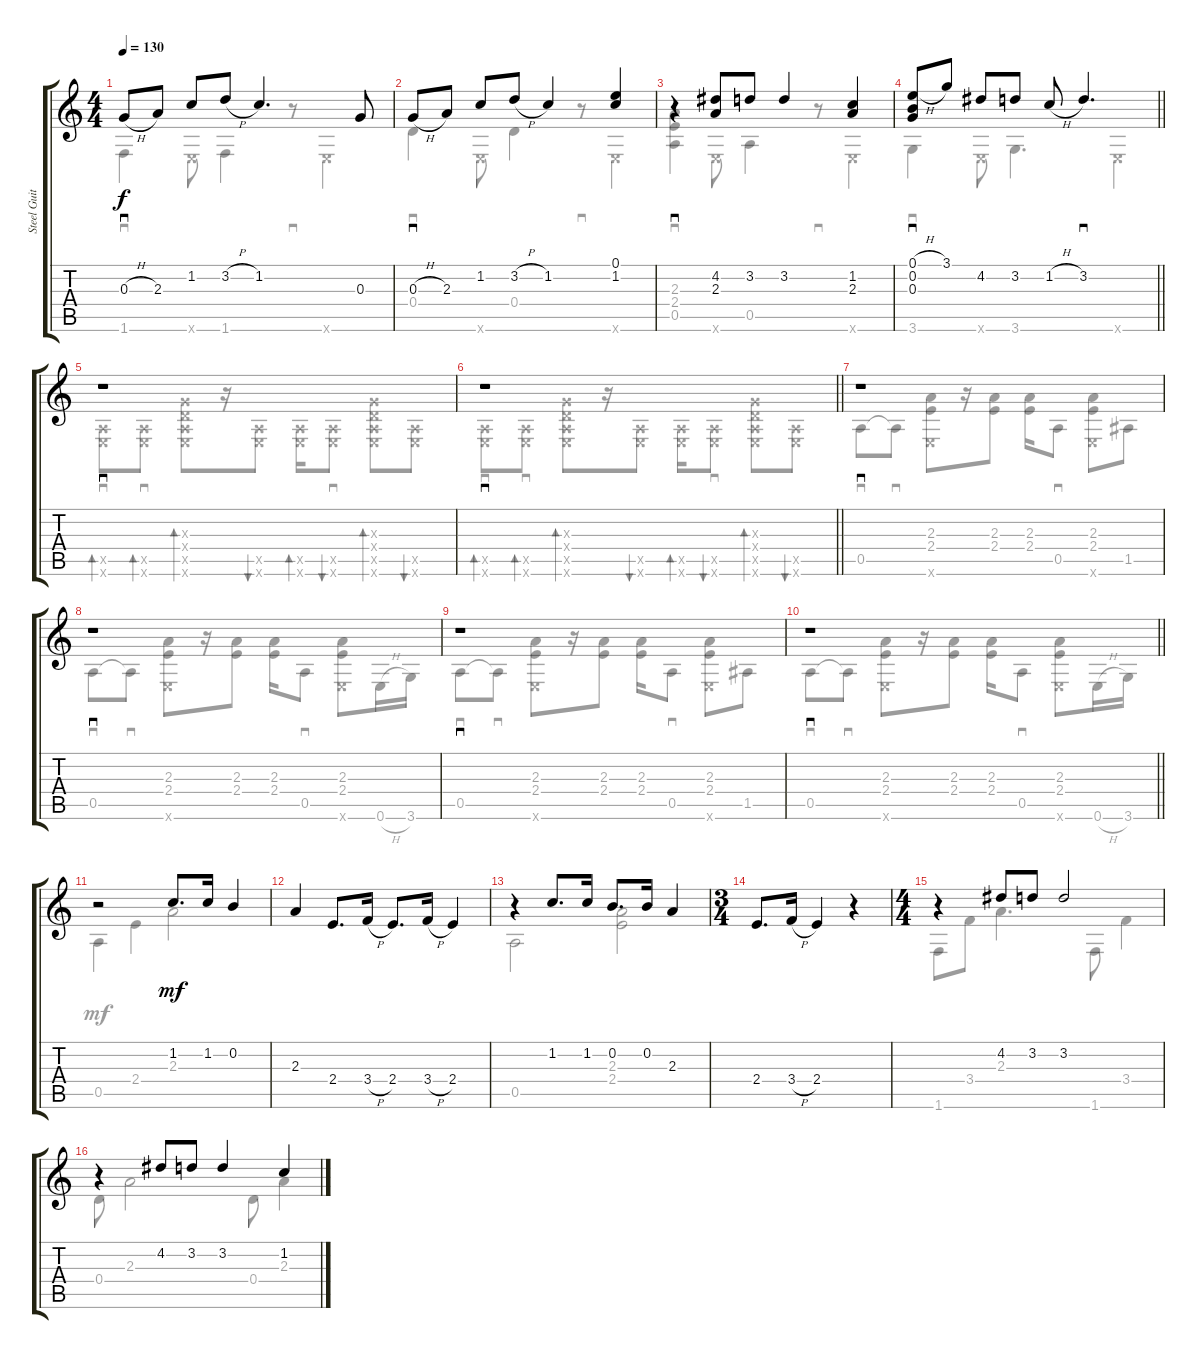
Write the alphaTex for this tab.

\track ("Steel Guitar" "Steel Guit") {instrument acousticguitarsteel}
\staff {score tabs}
\tuning (E4 B3 G3 D3 A2 E2) {hide}
\voice
\ts (4 4)
\tempo 130
\clef g2
\ks c
0.3{h}.8{sd dy f} 2.3.8 1.2.8 3.2{h}.8 1.2.4{d} 0.3.8 |
0.3{h}.8{sd} 2.3.8 1.2.8 3.2{h}.8 1.2.4 (0.1 1.2).4 |
r.4{sd} (4.2 2.3).8 3.2.8 3.2.4 (1.2 2.3).4 |
\barLineRight lightlight
(0.1{h} 0.2 0.3).8{sd} 3.1.8 4.2.8 3.2.8 1.2{h}.8 3.2.4{d sd} |
r.1{sd} |
\barLineRight lightlight
r.1{sd} |
r.1{sd} |
r.1{sd} |
r.1{sd} |
\barLineRight lightlight
r.1{sd} |
r.2 1.2.8{d dy mf} 1.2.16 0.2.4 |
2.3.4 2.4.8{d} 3.4{h}.16 2.4.8{d} 3.4{h}.16 2.4.4 |
r.4 1.2.8{d} 1.2.16 0.2.8{d} 0.2.16 2.3.4 |
\ts (3 4)
2.4.8{d} 3.4{h}.16 2.4.4 r.4 |
\ts (4 4)
r.4 4.2.8 3.2.8 3.2.2 |
r.4 4.2.8 3.2.8 3.2.4 1.2.4
\voice
\clef g2
\ottava regular
\simile none
\ks c
1.6.4{sd dy f} 0.6{x}.8 1.6.4 r.8{sd} 0.6{x}.4 |
0.4.4{sd} 0.6{x}.8 0.4.4 r.8{sd} 0.6{x}.4 |
(2.3 2.4 0.5).4{sd} 0.6{x}.8 0.5.4 r.8{sd} 0.6{x}.4 |
\barLineRight lightlight
3.6.4{sd} 0.6{x}.8 3.6.4{d} 0.6{x}.4 |
(0.5{x} 0.6{x}).8{sd bd 30} (0.5{x} 0.6{x}).8{sd bd 30} (0.3{x} 0.4{x} 0.5{x} 0.6{x}).8{bd 30} r.16 (0.5{x} 0.6{x}).8{bu 30} (0.5{x} 0.6{x}).16{bd 30} (0.5{x} 0.6{x}).8{sd bu 30} (0.3{x} 0.4{x} 0.5{x} 0.6{x}).8{bd 30} (0.5{x} 0.6{x}).8{bu 30} |
\barLineRight lightlight
(0.5{x} 0.6{x}).8{sd bd 30} (0.5{x} 0.6{x}).8{sd bd 30} (0.3{x} 0.4{x} 0.5{x} 0.6{x}).8{bd 30} r.16 (0.5{x} 0.6{x}).8{bu 30} (0.5{x} 0.6{x}).16{bd 30} (0.5{x} 0.6{x}).8{sd bu 30} (0.3{x} 0.4{x} 0.5{x} 0.6{x}).8{bd 30} (0.5{x} 0.6{x}).8{bu 30} |
0.5.8{sd} 0.5{t}.8{sd} (2.3 2.4 0.6{x}).8 r.16 (2.3 2.4).8 (2.3 2.4).16 0.5.8{sd} (2.3 2.4 0.6{x}).8 1.5.8 |
0.5.8{sd} 0.5{t}.8{sd} (2.3 2.4 0.6{x}).8 r.16 (2.3 2.4).8 (2.3 2.4).16 0.5.8{sd} (2.3 2.4 0.6{x}).8 0.6{h}.16 3.6.16 |
0.5.8{sd} 0.5{t}.8{sd} (2.3 2.4 0.6{x}).8 r.16 (2.3 2.4).8 (2.3 2.4).16 0.5.8{sd} (2.3 2.4 0.6{x}).8 1.5.8 |
\barLineRight lightlight
0.5.8{sd} 0.5{t}.8{sd} (2.3 2.4 0.6{x}).8 r.16 (2.3 2.4).8 (2.3 2.4).16 0.5.8{sd} (2.3 2.4 0.6{x}).8 0.6{h}.16 3.6.16 |
0.5.4{dy mf} 2.4.4 2.3.2 |
|
0.5.2 (2.3 2.4).2 |
|
1.6.8 3.4.8 2.3.4{d} 1.6.8 3.4.4 |
0.4.8 2.3.2 0.4.8 2.3.4
